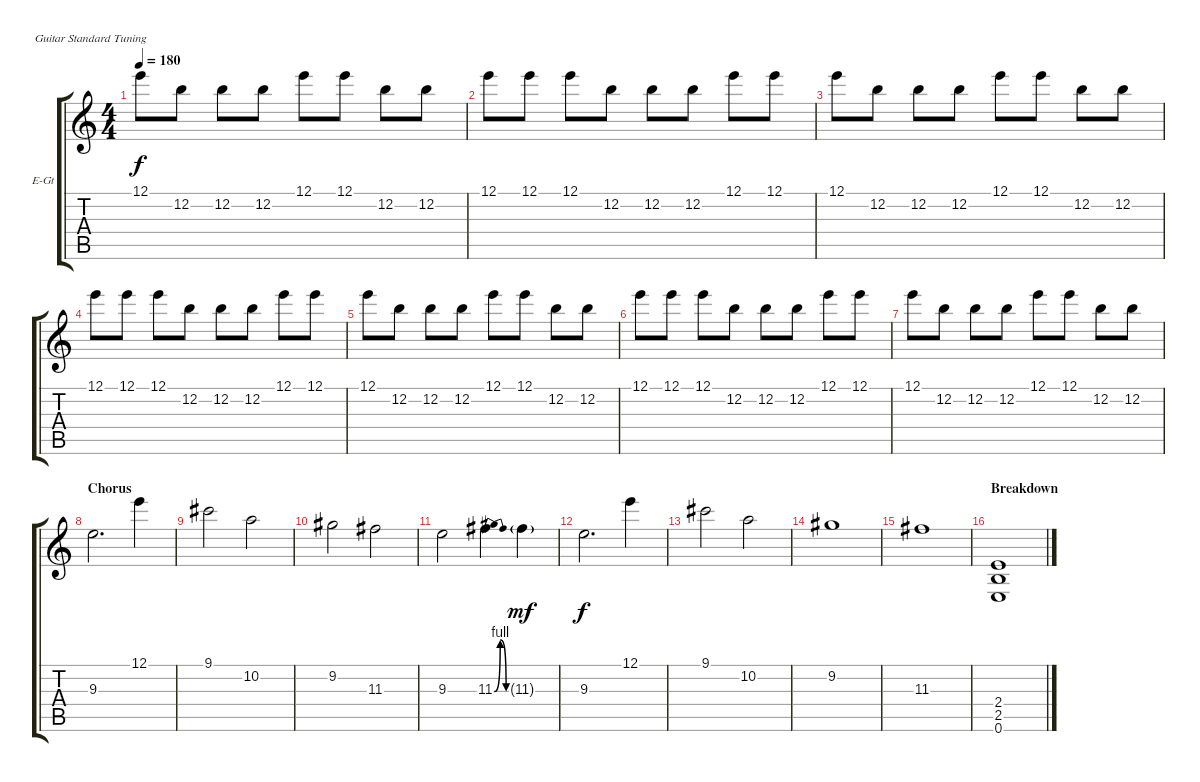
\defaultSystemsLayout 4
\bracketExtendMode groupsimilarinstruments
\firstSystemTrackNameOrientation horizontal
\otherSystemsTrackNameOrientation horizontal
\track ("Electric Guitar" "E-Gt") {instrument distortionguitar}
\staff {score tabs}
\tuning (E4 B3 G3 D3 A2 E2)
\ts (4 4)
\tempo 180
\clef g2
\ks c
12.1.8{dy f} 12.2.8 12.2.8 12.2.8 12.1.8 12.1.8 12.2.8 12.2.8 |
12.1.8 12.1.8 12.1.8 12.2.8 12.2.8 12.2.8 12.1.8 12.1.8 |
12.1.8 12.2.8 12.2.8 12.2.8 12.1.8 12.1.8 12.2.8 12.2.8 |
12.1.8 12.1.8 12.1.8 12.2.8 12.2.8 12.2.8 12.1.8 12.1.8 |
12.1.8 12.2.8 12.2.8 12.2.8 12.1.8 12.1.8 12.2.8 12.2.8 |
12.1.8 12.1.8 12.1.8 12.2.8 12.2.8 12.2.8 12.1.8 12.1.8 |
12.1.8 12.2.8 12.2.8 12.2.8 12.1.8 12.1.8 12.2.8 12.2.8 |
\section ("" "Chorus")
9.3.2{d} 12.1.4 |
9.1.2 10.2.2 |
9.2.2 11.3.2 |
9.3.2 11.3{be (bendrelease 0 0 30 4 30 4 60 0)}.4 11.3{g}.4{dy mf} |
9.3.2{d dy f} 12.1.4 |
9.1.2 10.2.2 |
9.2.1 |
11.3.1 |
\section ("" "Breakdown")
(2.5 0.6 2.4).1
